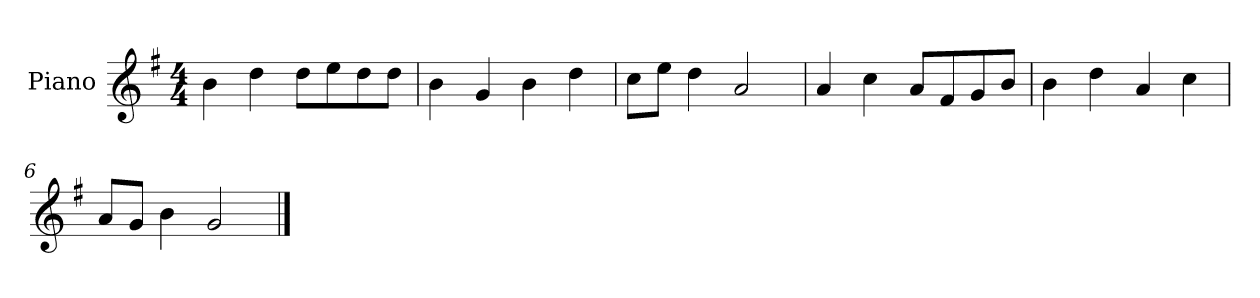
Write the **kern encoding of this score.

**kern
*part1
*staff1
*I"Piano
*I'P-no
*clefG2
*k[f#]
*M4/4
*MM90
=1
4b\
4dd\
8dd\L
8ee\
8dd\
8dd\J
=2
4b\
4g/
4b\
4dd\
=3
8cc\L
8ee\J
4dd\
2a/
=4
4a/
4cc\
8a/L
8f#/
8g/
8b/J
=5
4b\
4dd\
4a/
4cc\
=6
8a/L
8g/J
4b\
2g/
==
*-
